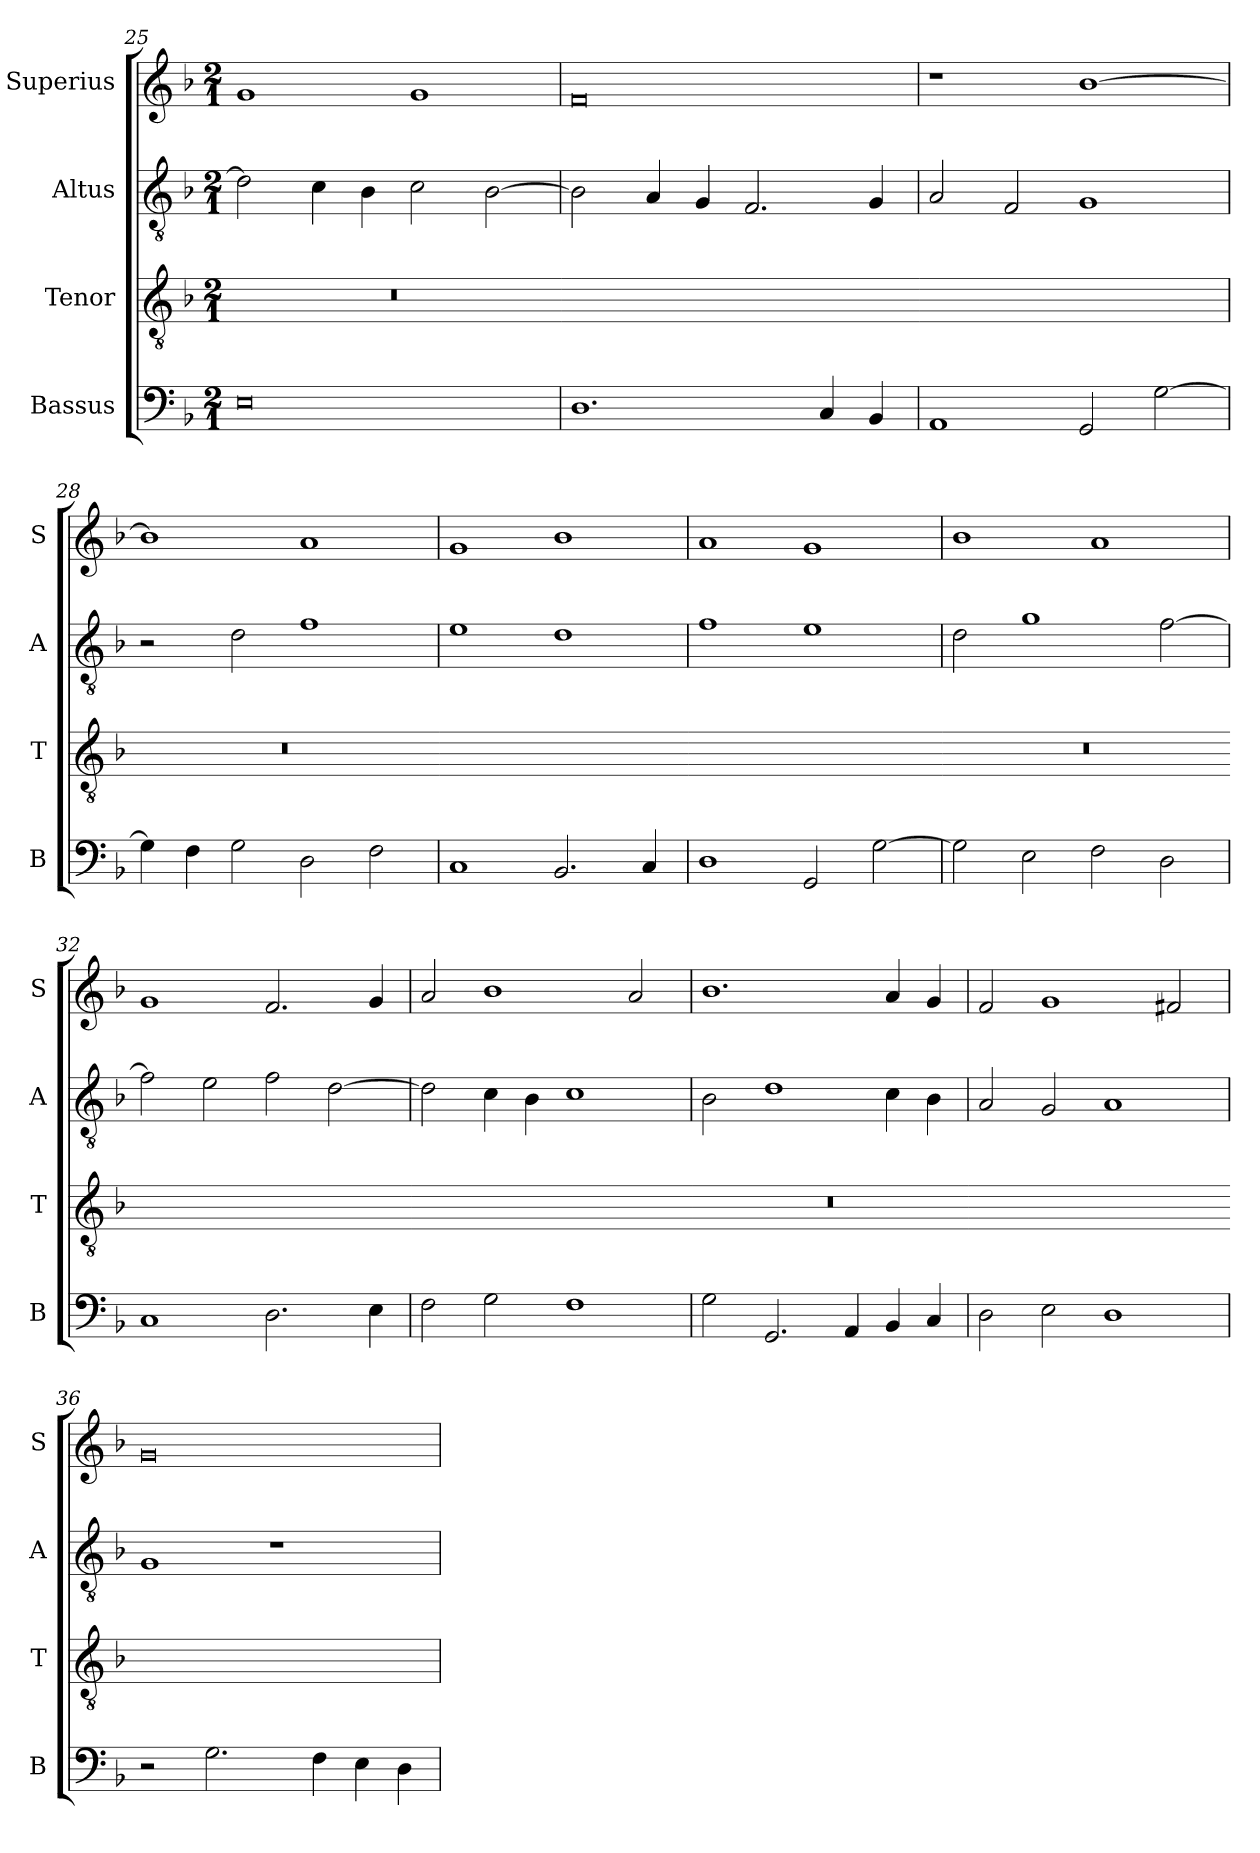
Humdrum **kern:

**kern	**kern	**kern	**kern
*part4	*part3	*part2	*part1
*staff4	*staff3	*staff2	*staff1
*I"Bassus	*I"Tenor	*I"Altus	*I"Superius
*I'B	*I'T	*I'A	*I'S
*clefF4	*clefGv2	*clefGv2	*clefG2
*k[b-]	*k[b-]	*k[b-]	*k[b-]
*M2/1	*M2/1	*M2/1	*M2/1
=25	=25	=25	=25
!	!LO:N:vis=2	!	!
0E	0r	2d\]	1g
.	.	4c\	.
.	.	4B-\	.
.	.	2c\	1g
.	.	[2B-\	.
=26	=26-	=26	=26
!	!LO:N:vis=2	!	!
1.D	0ryy	2B-\]	0f
.	.	4A/	.
.	.	4G/	.
.	.	2.F/	.
4C/	.	.	.
4BB-/	.	4G/	.
=27	=27-	=27	=27
!	!LO:N:vis=2	!	!
1AA	0ryy	2A/	1r
.	.	2F/	.
2GG/	.	1G	[1b-
[2G\	.	.	.
=28	=28	=28	=28
!	!LO:N:vis=2	!	!
4G\]	0r	2r	1b-]
4F\	.	.	.
2G\	.	2d\	.
2D\	.	1f	1a
2F\	.	.	.
=29	=29-	=29	=29
!	!LO:N:vis=2	!	!
1C	0ryy	1e	1g
2.BB-/	.	1d	1b-
4C/	.	.	.
=30	=30-	=30	=30
!	!LO:N:vis=2	!	!
1D	0ryy	1f	1a
2GG/	.	1e	1g
[2G\	.	.	.
=31	=31-	=31	=31
!	!LO:N:vis=2	!	!
2G\]	0r	2d\	1b-
2E\	.	1g	.
2F\	.	.	1a
2D\	.	[2f\	.
=32	=32-	=32	=32
!	!LO:N:vis=2	!	!
1C	0ryy	2f\]	1g
.	.	2e\	.
2.D\	.	2f\	2.f/
.	.	[2d\	.
4E\	.	.	4g/
=33	=33-	=33	=33
!	!LO:N:vis=2	!	!
2F\	0ryy	2d\]	2a/
2G\	.	4c\	1b-
.	.	4B-\	.
1F	.	1c	.
.	.	.	2a/
=34	=34-	=34	=34
!	!LO:N:vis=2	!	!
2G\	0r	2B-\	1.b-
2.GG/	.	1d	.
4AA/	.	.	.
4BB-/	.	4c\	4a/
4C/	.	4B-\	4g/
=35	=35-	=35	=35
!	!LO:N:vis=2	!	!
2D\	0ryy	2A/	2f/
2E\	.	2G/	1g
1D	.	1A	.
.	.	.	2f#X/
=36	=36-	=36	=36
!	!LO:N:vis=2	!	!
2r	0ryy	1G	0g
2.G\	.	.	.
.	.	1r	.
4F\	.	.	.
4E\	.	.	.
4D\	.	.	.
=	=	=	=
*-	*-	*-	*-
